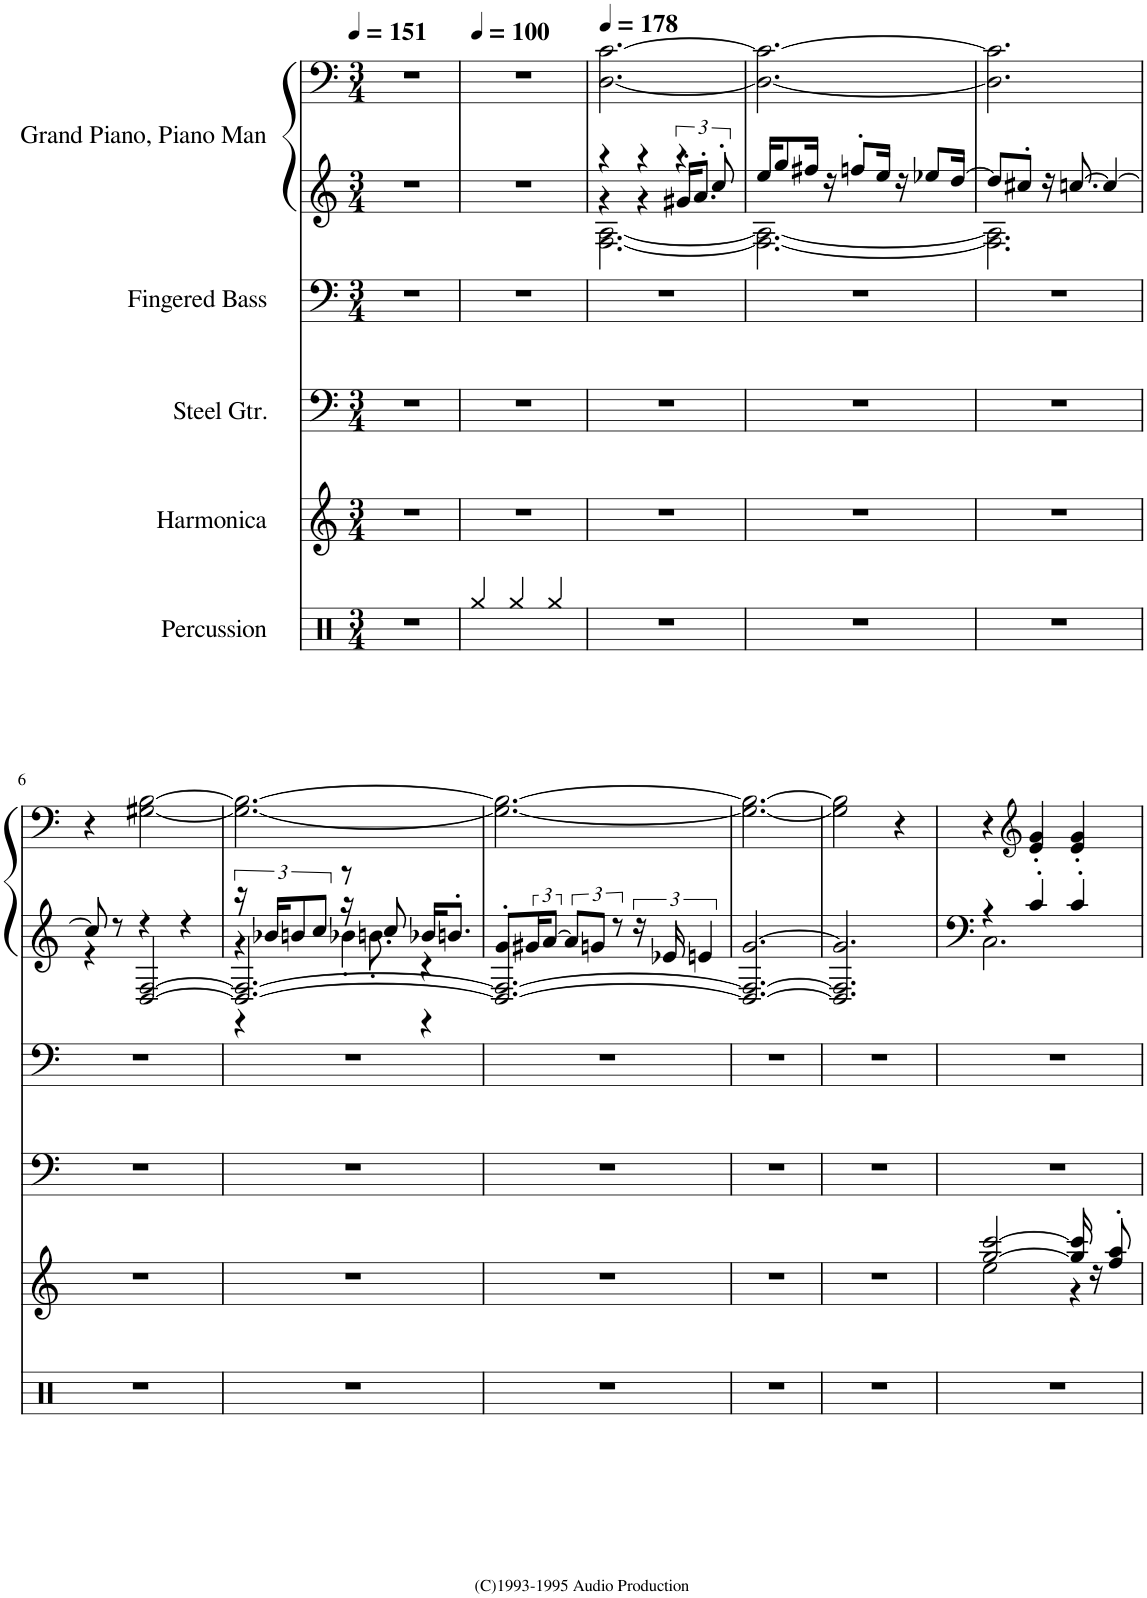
**kern	**kern	**kern	**kern	**kern	**kern
*part5	*part4	*part3	*part2	*part1	*part1
*staff6	*staff5	*staff4	*staff3	*staff2	*staff1
*I"Percussion	*I"Harmonica	*I"Steel Gtr.	*I"Fingered Bass	*I"Grand Piano, Piano Man	*
*	*I'Hmca	*	*	*I'Pno	*
*clefX	*clefG2	*clefF4	*clefF4	*clefG2	*clefF4
*k[]	*k[]	*k[]	*k[]	*k[]	*k[]
*M3/4	*M3/4	*M3/4	*M3/4	*M3/4	*M3/4
*MM151	*MM151	*MM151	*MM151	*MM151	*MM151
=1	=1	=1	=1	=1	=1
2.r	2.r	2.r	2.r	2.r	2.r
=2	=2	=2	=2	=2	=2
*	*	*	*	*	*MM100
4Rgg/	2.r	2.r	2.r	2.r	2.r
4Rgg/	.	.	.	.	.
4Rgg/	.	.	.	.	.
=3	=3	=3	=3	=3	=3
*	*	*	*	*	*MM178
*	*	*	*	*^	*
*	*	*	*	*	*^	*
2.r	2.r	2.r	2.r	4r	4r	[2.F\ [2.A\	[2.D\ [2.c\
.	.	.	.	4r	4r	.	.
.	.	.	.	6r	16g#X'/KL	.	.
.	.	.	.	.	8.a'/J	.	.
.	.	.	.	12cc'/	.	.	.
*	*	*	*	*	*v	*v	*
=4	=4	=4	=4	=4	=4	=4
2.r	2.r	2.r	2.r	16ee/KL	2.F\_ 2.A\_	2.D\_ 2.c\_
.	.	.	.	8gg/	.	.
.	.	.	.	16ff#X/Jk	.	.
.	.	.	.	16r	.	.
.	.	.	.	8ffn'/L	.	.
.	.	.	.	16ee/Jk	.	.
.	.	.	.	16r	.	.
.	.	.	.	8ee-X/L	.	.
.	.	.	.	[16dd/Jk	.	.
=5	=5	=5	=5	=5	=5	=5
2.r	2.r	2.r	2.r	8dd/L]	2.F\] 2.A\]	2.D\] 2.c\]
.	.	.	.	8cc#X'/J	.	.
.	.	.	.	16r	.	.
.	.	.	.	[8.ccn/	.	.
.	.	.	.	4cc/_	.	.
!!LO:LB:g=z
=6	=6	=6	=6	=6	=6	=6
2.r	2.r	2.r	2.r	8cc/]	4r	4r
.	.	.	.	8r	.	.
.	.	.	.	4r	[2D/ [2F/	[2G#X\ [2B\
.	.	.	.	4r	.	.
=7	=7	=7	=7	=7	=7	=7
*	*	*	*	*^	*^	*
2.r	2.r	2.r	2.r	24r	4r	2.D/_ 2.F/_	4r	2.G#\_ 2.B\_
.	.	.	.	24b-X/KL	.	.	.	.
.	.	.	.	12bn/	.	.	.	.
.	.	.	.	12cc/J	.	.	.	.
.	.	.	.	8r	16r	.	4b-X'\	.
.	.	.	.	.	8.bn'\	.	.	.
.	.	.	.	8cc/	.	.	.	.
.	.	.	.	16b-X/KL	4r	.	4r	.
.	.	.	.	8.bn'/J	.	.	.	.
*	*	*	*	*	*v	*v	*v	*
=8	=8	=8	=8	=8	=8	=8
2.r	2.r	2.r	2.r	8g'/L	2.D/_ 2.F/_	2.G#\_ 2.B\_
.	.	.	.	24g#X/K	.	.
.	.	.	.	[12a/J	.	.
.	.	.	.	12a/L]	.	.
.	.	.	.	12gn/J	.	.
.	.	.	.	12r	.	.
.	.	.	.	24r	.	.
.	.	.	.	24e-X/	.	.
.	.	.	.	6en/	.	.
=9	=9	=9	=9	=9	=9	=9
2.r	2.r	2.r	2.r	[2.g/	2.D/_ 2.F/_	2.G#\_ 2.B\_
=10	=10	=10	=10	=10	=10	=10
2.r	2.r	2.r	2.r	2.g/]	2.D/] 2.F/]	2G#\] 2B\]
.	.	.	.	.	.	4r
=11	=11	=11	=11	=11	=11	=11
*	*^	*	*	*	*	*
2.r	[2gg/ [2ccc/	2ee\	2.r	2.r	4r	2.C\	4r
*	*	*	*	*	*	*	*clefG2
.	.	.	.	.	4c'/	.	4e/' 4g/'
.	16gg/] 16ccc/]	4r	.	.	4c'/	.	4e/' 4g/'
.	16r	.	.	.	.	.	.
.	8ff/' 8aa/'	.	.	.	.	.	.
*	*v	*v	*	*	*v	*v	*
=	=	=	=	=	=
*-	*-	*-	*-	*-	*-
